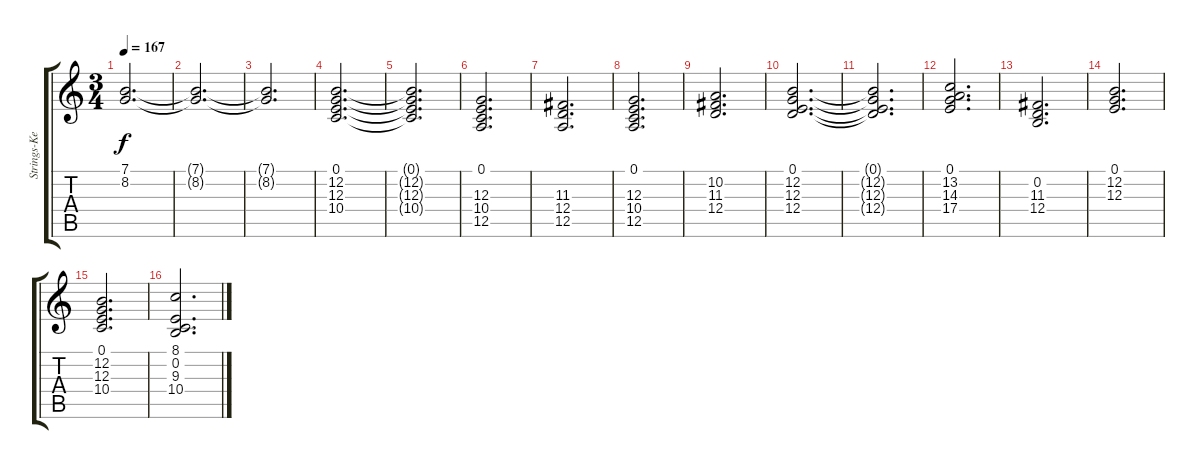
\track ("Strings-Kevin Moore" "Strings-Ke") {instrument stringensemble1}
\staff {score tabs}
\tuning (E4 B3 G3 D3 A2 E2) {hide}
\ts (3 4)
\tempo 167
\clef g2
\ks c
(7.1{t} 8.2{t}).2{d dy f} |
(7.1{t} 8.2{t}).2{d} |
(7.1{t} 8.2{t}).2{d} |
(0.1 12.2 12.3 10.4).2{d} |
(0.1{t} 12.2{t} 12.3{t} 10.4{t}).2{d} |
(0.1 12.3 10.4 12.5).2{d} |
(11.3 12.4 12.5).2{d} |
(0.1 12.3 10.4 12.5).2{d} |
(10.2 11.3 12.4).2{d} |
(0.1 12.2 12.3 12.4).2{d} |
(0.1{t} 12.2{t} 12.3{t} 12.4{t}).2{d} |
(0.1 13.2 14.3 17.4).2{d} |
(0.2 11.3 12.4).2{d} |
(0.1 12.2 12.3).2{d} |
(0.1 12.2 12.3 10.4).2{d} |
(8.1 0.2 9.3 10.4).2{d}
